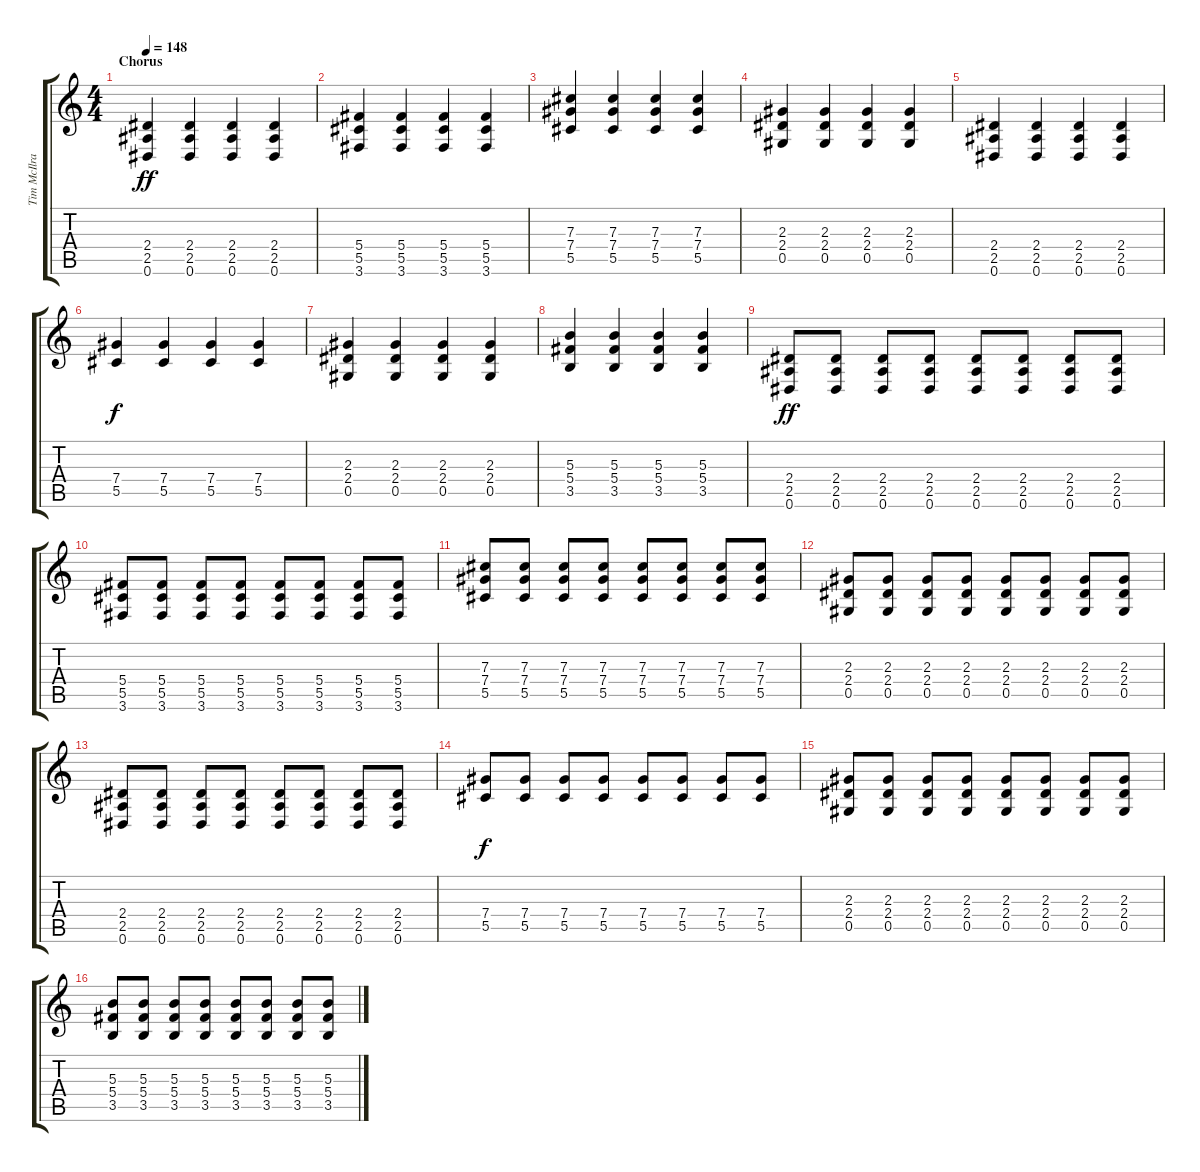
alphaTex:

\track ("Tim McIlrath - Guitar One" "Tim McIlra") {instrument distortionguitar}
\staff {score tabs}
\tuning (Eb4 Bb3 Gb3 Db3 Ab2 Eb2) {hide}
\ts (4 4)
\section ("" "Chorus")
\tempo 148
\clef g2
\ks c
(2.4 2.5 0.6).4{dy ff} (2.4 2.5 0.6).4 (2.4 2.5 0.6).4 (2.4 2.5 0.6).4 |
(5.4 5.5 3.6).4 (5.4 5.5 3.6).4 (5.4 5.5 3.6).4 (5.4 5.5 3.6).4 |
(7.3 7.4 5.5).4 (7.3 7.4 5.5).4 (7.3 7.4 5.5).4 (7.3 7.4 5.5).4 |
(2.3 2.4 0.5).4 (2.3 2.4 0.5).4 (2.3 2.4 0.5).4 (2.3 2.4 0.5).4 |
(2.4 2.5 0.6).4 (2.4 2.5 0.6).4 (2.4 2.5 0.6).4 (2.4 2.5 0.6).4 |
(7.4 5.5).4{dy f} (7.4 5.5).4 (7.4 5.5).4 (7.4 5.5).4 |
(2.3 2.4 0.5).4 (2.3 2.4 0.5).4 (2.3 2.4 0.5).4 (2.3 2.4 0.5).4 |
(5.3 5.4 3.5).4 (5.3 5.4 3.5).4 (5.3 5.4 3.5).4 (5.3 5.4 3.5).4 |
(2.4 2.5 0.6).8{dy ff} (2.4 2.5 0.6).8 (2.4 2.5 0.6).8 (2.4 2.5 0.6).8 (2.4 2.5 0.6).8 (2.4 2.5 0.6).8 (2.4 2.5 0.6).8 (2.4 2.5 0.6).8 |
(5.4 5.5 3.6).8 (5.4 5.5 3.6).8 (5.4 5.5 3.6).8 (5.4 5.5 3.6).8 (5.4 5.5 3.6).8 (5.4 5.5 3.6).8 (5.4 5.5 3.6).8 (5.4 5.5 3.6).8 |
(7.3 7.4 5.5).8 (7.3 7.4 5.5).8 (7.3 7.4 5.5).8 (7.3 7.4 5.5).8 (7.3 7.4 5.5).8 (7.3 7.4 5.5).8 (7.3 7.4 5.5).8 (7.3 7.4 5.5).8 |
(2.3 2.4 0.5).8 (2.3 2.4 0.5).8 (2.3 2.4 0.5).8 (2.3 2.4 0.5).8 (2.3 2.4 0.5).8 (2.3 2.4 0.5).8 (2.3 2.4 0.5).8 (2.3 2.4 0.5).8 |
(2.4 2.5 0.6).8 (2.4 2.5 0.6).8 (2.4 2.5 0.6).8 (2.4 2.5 0.6).8 (2.4 2.5 0.6).8 (2.4 2.5 0.6).8 (2.4 2.5 0.6).8 (2.4 2.5 0.6).8 |
(7.4 5.5).8{dy f} (7.4 5.5).8 (7.4 5.5).8 (7.4 5.5).8 (7.4 5.5).8 (7.4 5.5).8 (7.4 5.5).8 (7.4 5.5).8 |
(2.3 2.4 0.5).8 (2.3 2.4 0.5).8 (2.3 2.4 0.5).8 (2.3 2.4 0.5).8 (2.3 2.4 0.5).8 (2.3 2.4 0.5).8 (2.3 2.4 0.5).8 (2.3 2.4 0.5).8 |
(5.3 5.4 3.5).8 (5.3 5.4 3.5).8 (5.3 5.4 3.5).8 (5.3 5.4 3.5).8 (5.3 5.4 3.5).8 (5.3 5.4 3.5).8 (5.3 5.4 3.5).8 (5.3 5.4 3.5).8
